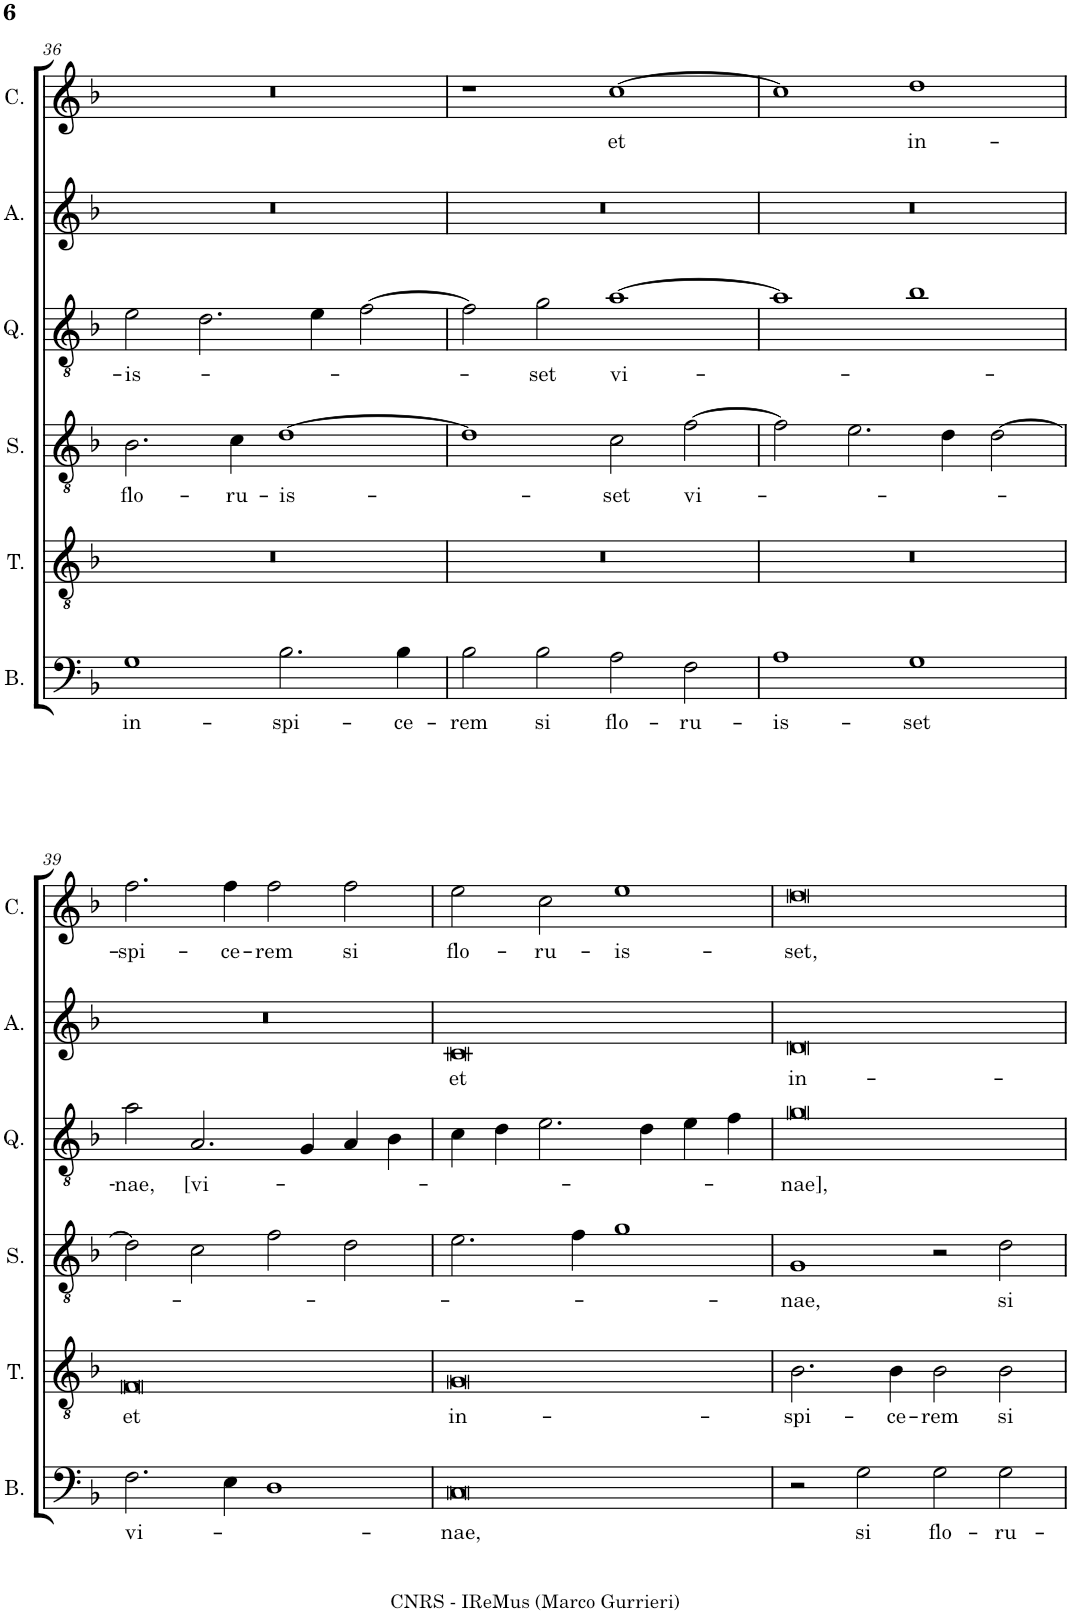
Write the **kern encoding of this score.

**kern	**text	**kern	**text	**kern	**text	**kern	**text	**kern	**text	**kern	**text
*part6	*part6	*part5	*part5	*part4	*part4	*part3	*part3	*part2	*part2	*part1	*part1
*staff6	*staff6	*staff5	*staff5	*staff4	*staff4	*staff3	*staff3	*staff2	*staff2	*staff1	*staff1
*I"Bassus	*	*I"Tenor	*	*I"Sexta pars	*	*I"Quinta pars	*	*I"Altus	*	*I"Cantus	*
*I'B.	*	*I'T.	*	*I'S.	*	*I'Q.	*	*I'A.	*	*I'C.	*
!!LO:PB:g=z
*clefF4	*	*clefGv2	*	*clefGv2	*	*clefGv2	*	*clefG2	*	*clefG2	*
*k[b-]	*	*k[b-]	*	*k[b-]	*	*k[b-]	*	*k[b-]	*	*k[b-]	*
*M2/1	*	*M2/1	*	*M2/1	*	*M2/1	*	*M2/1	*	*M2/1	*
=36	=36	=36	=36	=36	=36	=36	=36	=36	=36	=36	=36
!	!LO:LY:b	!	!	!	!LO:LY:b	!	!LO:LY:b	!	!	!	!
1G	in-	0r	.	2.B-\	flo-	2e\	-is-	0r	.	0r	.
.	.	.	.	.	.	2.d\	.	.	.	.	.
!	!	!	!	!	!LO:LY:b	!	!	!	!	!	!
.	.	.	.	4c\	-ru-	.	.	.	.	.	.
!	!LO:LY:b	!	!	!	!LO:LY:b	!	!	!	!	!	!
2.B-\	-spi-	.	.	[1d	-is-	.	.	.	.	.	.
.	.	.	.	.	.	4e\	.	.	.	.	.
.	.	.	.	.	.	[2f\	.	.	.	.	.
!	!LO:LY:b	!	!	!	!	!	!	!	!	!	!
4B-\	-ce-	.	.	.	.	.	.	.	.	.	.
=37	=37	=37	=37	=37	=37	=37	=37	=37	=37	=37	=37
!	!LO:LY:b	!	!	!	!	!	!	!	!	!	!
2B-\	-rem	0r	.	1d]	.	2f\]	.	0r	.	1r	.
!	!LO:LY:b	!	!	!	!	!	!LO:LY:b	!	!	!	!
2B-\	si	.	.	.	.	2g\	-set	.	.	.	.
!	!LO:LY:b	!	!	!	!LO:LY:b	!	!LO:LY:b	!	!	!	!LO:LY:b
2A\	flo-	.	.	2c\	-set	[1a	vi-	.	.	[1cc	et
!	!LO:LY:b	!	!	!	!LO:LY:b	!	!	!	!	!	!
2F\	-ru-	.	.	[2f\	vi-	.	.	.	.	.	.
=38	=38	=38	=38	=38	=38	=38	=38	=38	=38	=38	=38
!	!LO:LY:b	!	!	!	!	!	!	!	!	!	!
1A	-is-	0r	.	2f\]	.	1a]	.	0r	.	1cc]	.
.	.	.	.	2.e\	.	.	.	.	.	.	.
!	!LO:LY:b	!	!	!	!	!	!	!	!	!	!LO:LY:b
1G	-set	.	.	.	.	1b-	.	.	.	1dd	in-
.	.	.	.	4d\	.	.	.	.	.	.	.
.	.	.	.	[2d\	.	.	.	.	.	.	.
!!LO:LB:g=z
=39	=39	=39	=39	=39	=39	=39	=39	=39	=39	=39	=39
!	!LO:LY:b	!	!LO:LY:b	!	!	!	!LO:LY:b	!	!	!	!LO:LY:b
2.F\	vi-	0F	et	2d\]	.	2a\	-nae,	0r	.	2.ff\	-spi-
!	!	!	!	!	!	!	!LO:LY:b	!	!	!	!
.	.	.	.	2c\	.	2.A/	[vi-	.	.	.	.
!	!	!	!	!	!	!	!	!	!	!	!LO:LY:b
4E\	.	.	.	.	.	.	.	.	.	4ff\	-ce-
!	!	!	!	!	!	!	!	!	!	!	!LO:LY:b
1D	.	.	.	2f\	.	.	.	.	.	2ff\	-rem
.	.	.	.	.	.	4G/	.	.	.	.	.
!	!	!	!	!	!	!	!	!	!	!	!LO:LY:b
.	.	.	.	2d\	.	4A/	.	.	.	2ff\	si
.	.	.	.	.	.	4B-\	.	.	.	.	.
=40	=40	=40	=40	=40	=40	=40	=40	=40	=40	=40	=40
!	!LO:LY:b	!	!LO:LY:b	!	!	!	!	!	!LO:LY:b	!	!LO:LY:b
0C	-nae,	0G	in-	2.e\	.	4c\	.	0c	et	2ee\	flo-
.	.	.	.	.	.	4d\	.	.	.	.	.
!	!	!	!	!	!	!	!	!	!	!	!LO:LY:b
.	.	.	.	.	.	2.e\	.	.	.	2cc\	-ru-
.	.	.	.	4f\	.	.	.	.	.	.	.
!	!	!	!	!	!	!	!	!	!	!	!LO:LY:b
.	.	.	.	1g	.	.	.	.	.	1ee	-is-
.	.	.	.	.	.	4d\	.	.	.	.	.
.	.	.	.	.	.	4e\	.	.	.	.	.
.	.	.	.	.	.	4f\	.	.	.	.	.
=41	=41	=41	=41	=41	=41	=41	=41	=41	=41	=41	=41
!	!	!	!LO:LY:b	!	!LO:LY:b	!	!LO:LY:b	!	!LO:LY:b	!	!LO:LY:b
2r	.	2.B-\	-spi-	1G	-nae,	0g	-nae],	0d	in-	0dd	-set,
!	!LO:LY:b	!	!	!	!	!	!	!	!	!	!
2G\	si	.	.	.	.	.	.	.	.	.	.
!	!	!	!LO:LY:b	!	!	!	!	!	!	!	!
.	.	4B-\	-ce-	.	.	.	.	.	.	.	.
!	!LO:LY:b	!	!LO:LY:b	!	!	!	!	!	!	!	!
2G\	flo-	2B-\	-rem	2r	.	.	.	.	.	.	.
!	!LO:LY:b	!	!LO:LY:b	!	!LO:LY:b	!	!	!	!	!	!
2G\	-ru-	2B-\	si	2d\	si	.	.	.	.	.	.
=	=	=	=	=	=	=	=	=	=	=	=
*-	*-	*-	*-	*-	*-	*-	*-	*-	*-	*-	*-
